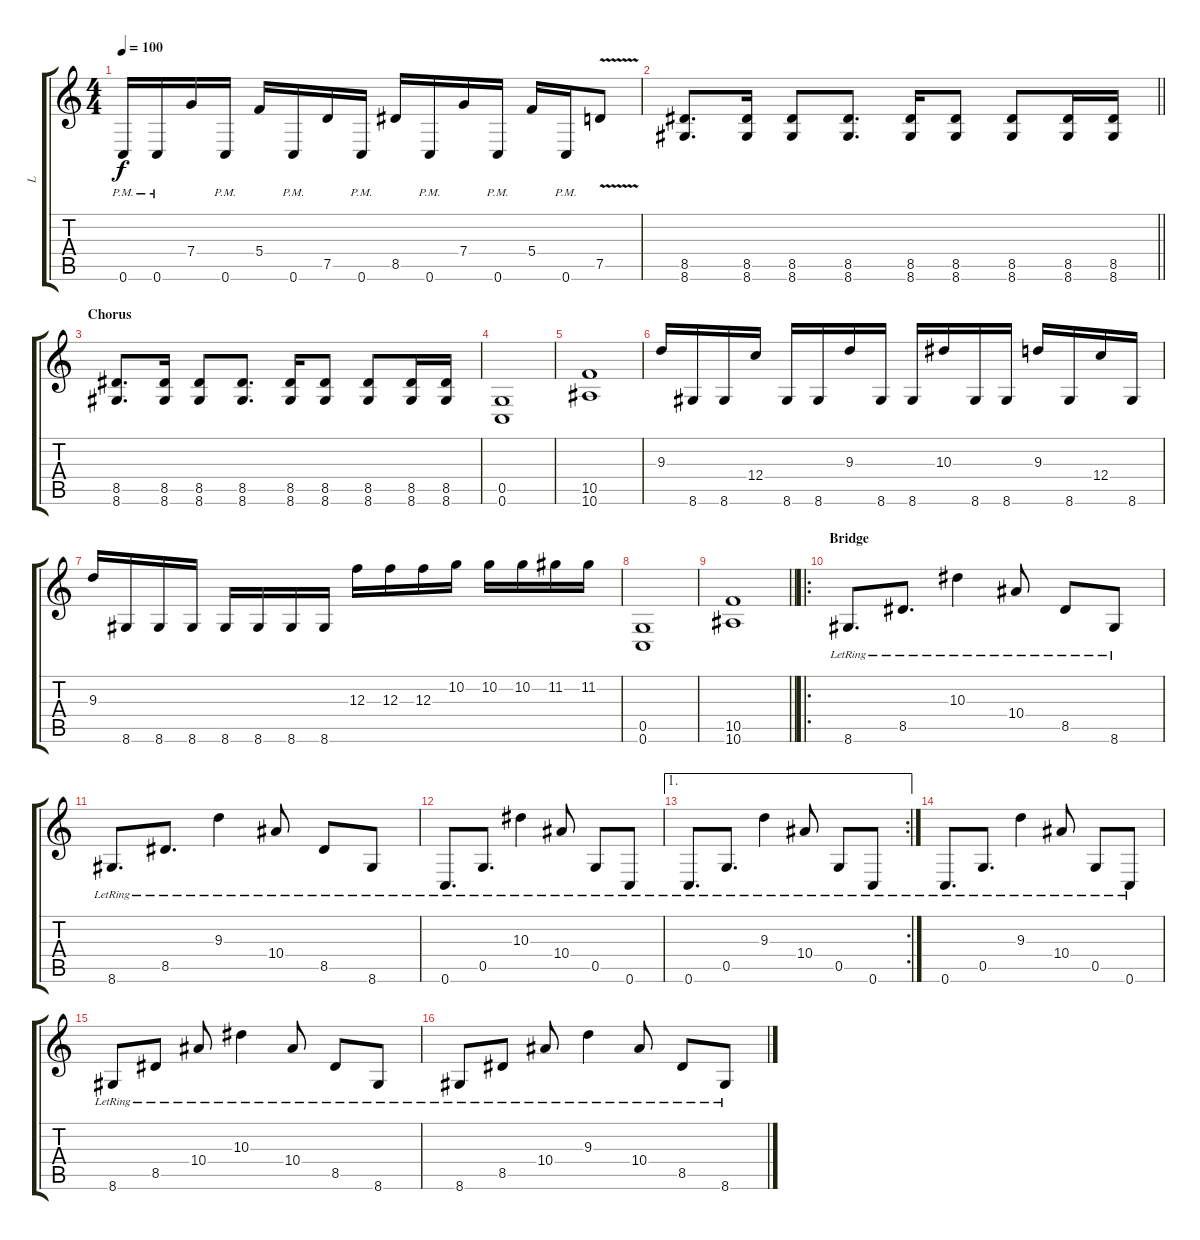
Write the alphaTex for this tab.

\track ("L" "L") {instrument distortionguitar}
\staff {score tabs}
\tuning (D4 A3 F3 C3 G2 C2) {hide}
\ts (4 4)
\tempo 100
\clef g2
\ks c
0.6{pm}.16{dy f} 0.6{pm}.16 7.4.16 0.6{pm}.16 5.4.16 0.6{pm}.16 7.5.16 0.6{pm}.16 8.5.16 0.6{pm}.16 7.4.16 0.6{pm}.16 5.4.16 0.6{pm}.16 7.5{v}.8 |
\barLineRight lightlight
(8.5 8.6).8{d} (8.5 8.6).16 (8.5 8.6).8 (8.5 8.6).8{d} (8.5 8.6).16 (8.5 8.6).8 (8.5 8.6).8 (8.5 8.6).16 (8.5 8.6).16 |
\section ("" "Chorus")
(8.5 8.6).8{d} (8.5 8.6).16 (8.5 8.6).8 (8.5 8.6).8{d} (8.5 8.6).16 (8.5 8.6).8 (8.5 8.6).8 (8.5 8.6).16 (8.5 8.6).16 |
(0.5 0.6).1 |
(10.5 10.6).1 |
9.3.16 8.6.16 8.6.16 12.4.16 8.6.16 8.6.16 9.3.16 8.6.16 8.6.16 10.3.16 8.6.16 8.6.16 9.3.16 8.6.16 12.4.16 8.6.16 |
9.3.16 8.6.16 8.6.16 8.6.16 8.6.16 8.6.16 8.6.16 8.6.16 12.3.16 12.3.16 12.3.16 10.2.16 10.2.16 10.2.16 11.2.16 11.2.16 |
(0.5 0.6).1 |
\barLineRight lightlight
(10.5 10.6).1 |
\ro
\section ("" "Bridge")
8.6{lr}.8{d} 8.5{lr}.8{d} 10.3{lr}.4 10.4{lr}.8 8.5{lr}.8 8.6{lr}.8 |
8.6{lr}.8{d} 8.5{lr}.8{d} 9.3{lr}.4 10.4{lr}.8 8.5{lr}.8 8.6{lr}.8 |
0.6{lr}.8{d} 0.5{lr}.8{d} 10.3{lr}.4 10.4{lr}.8 0.5{lr}.8 0.6{lr}.8 |
\ae 1
\rc 2
0.6{lr}.8{d} 0.5{lr}.8{d} 9.3{lr}.4 10.4{lr}.8 0.5{lr}.8 0.6{lr}.8 |
0.6{lr}.8{d} 0.5{lr}.8{d} 9.3{lr}.4 10.4{lr}.8 0.5{lr}.8 0.6{lr}.8 |
8.6{lr}.8 8.5{lr}.8 10.4{lr}.8 10.3{lr}.4 10.4{lr}.8 8.5{lr}.8 8.6{lr}.8 |
8.6{lr}.8 8.5{lr}.8 10.4{lr}.8 9.3{lr}.4 10.4{lr}.8 8.5{lr}.8 8.6{lr}.8
